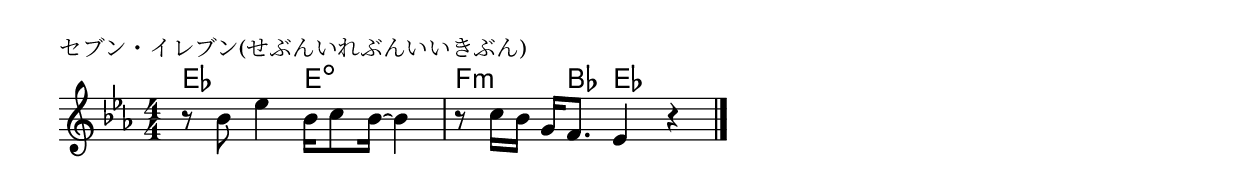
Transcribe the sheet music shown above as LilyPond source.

\version "2.18.2"

% セブン・イレブン(せぶんいれぶんいいきぶん)

\header {
piece = "セブン・イレブン(せぶんいれぶんいいきぶん)"
}

melody =
\relative c'' {
\key es \major
\time 4/4
\set Score.tempoHideNote = ##t
\tempo 4=80
\numericTimeSignature
%
r8 bes es4 bes16 c8 bes16~ bes4 |
r8 c16 bes g f8. es4 r |

\bar "|."
}
\score {
<<
\chords {
\set noChordSymbol = ""
\set chordChanges=##t
%%
es2 e:m5- f4:m r16 bes8. es4

}
\new Staff {\melody}
>>
\layout {
line-width = #190
indent = 0\mm
}
\midi {}
}